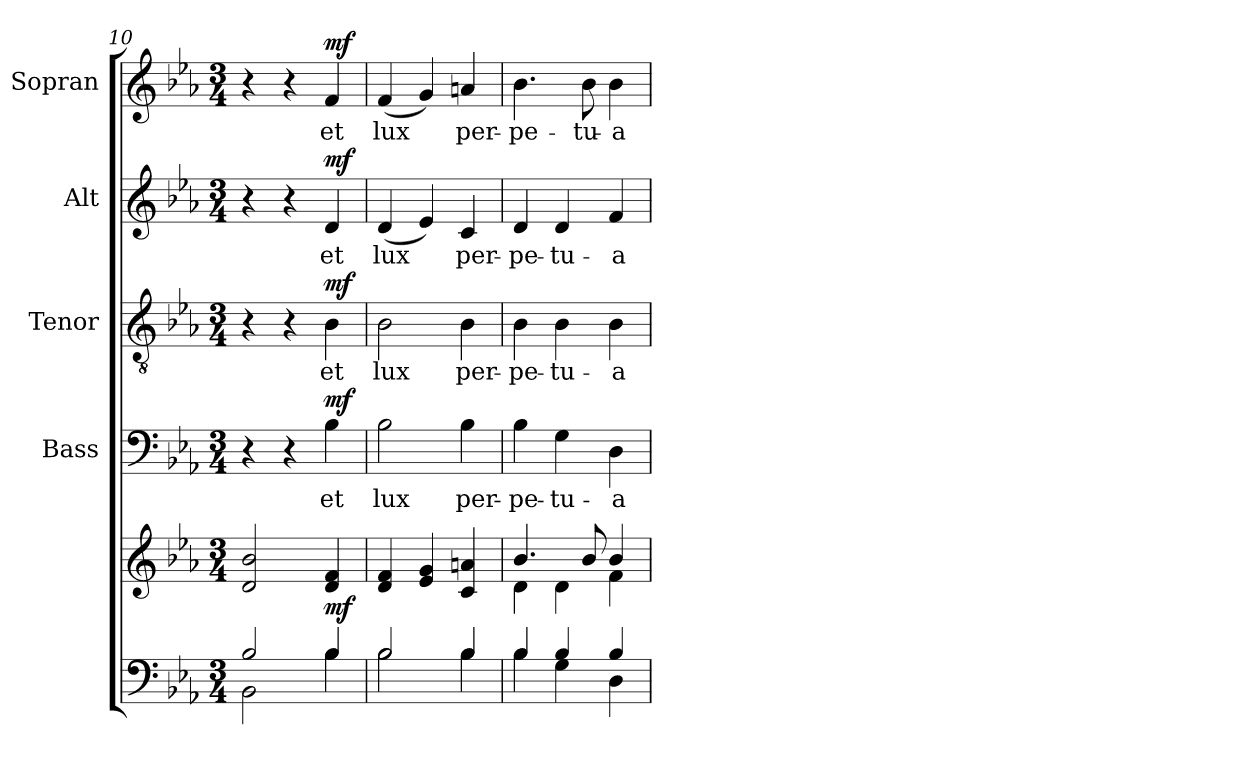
**kern	**kern	**dynam	**kern	**text	**dynam	**kern	**text	**dynam	**kern	**text	**dynam	**kern	**text	**dynam
*part5	*part5	*part5	*part4	*part4	*part4	*part3	*part3	*part3	*part2	*part2	*part2	*part1	*part1	*part1
*staff6	*staff5	*staff5/6	*staff4	*staff4	*staff4	*staff3	*staff3	*staff3	*staff2	*staff2	*staff2	*staff1	*staff1	*staff1
*	*	*	*I"Bass	*	*	*I"Tenor	*	*	*I"Alt	*	*	*I"Sopran	*	*
*	*	*	*I'B.	*	*	*I'T.	*	*	*I'A.	*	*	*I'S.	*	*
*clefF4	*clefG2	*	*clefF4	*	*	*clefGv2	*	*	*clefG2	*	*	*clefG2	*	*
*k[b-e-a-]	*k[b-e-a-]	*	*k[b-e-a-]	*	*	*k[b-e-a-]	*	*	*k[b-e-a-]	*	*	*k[b-e-a-]	*	*
*E-:	*E-:	*	*E-:	*	*	*E-:	*	*	*E-:	*	*	*E-:	*	*
*M3/4	*M3/4	*	*M3/4	*	*	*M3/4	*	*	*M3/4	*	*	*M3/4	*	*
=10	=10	=10	=10	=10	=10	=10	=10	=10	=10	=10	=10	=10	=10	=10
*^	*	*	*	*	*	*	*	*	*	*	*	*	*	*
2B-/	2BB-\	2d/ 2b-/	.	4r	.	.	4r	.	.	4r	.	.	4r	.	.
.	.	.	.	4r	.	.	4r	.	.	4r	.	.	4r	.	.
!	!	!	!LO:DY:b	!	!LO:LY:b	!LO:DY:a	!	!LO:LY:b	!LO:DY:a	!	!LO:LY:b	!LO:DY:a	!	!LO:LY:b	!LO:DY:a
4B-/	4B-\	4d/ 4f/	mf	4B-\	et	mf	4B-\	et	mf	4d/	et	mf	4f/	et	mf
=11	=11	=11	=11	=11	=11	=11	=11	=11	=11	=11	=11	=11	=11	=11	=11
!	!	!	!	!	!LO:LY:b	!	!	!LO:LY:b	!	!	!LO:LY:b	!	!	!LO:LY:b	!
2B-/	2B-\	4d/ 4f/	.	2B-\	lux	.	2B-\	lux	.	(<4d/	lux	.	(<4f/	lux	.
.	.	4e-/ 4g/	.	.	.	.	.	.	.	4e-/)	.	.	4g/)	.	.
!	!	!	!	!	!LO:LY:b	!	!	!LO:LY:b	!	!	!LO:LY:b	!	!	!LO:LY:b	!
4B-/	4B-\	4c/ 4an/	.	4B-\	per-	.	4B-\	per-	.	4c/	per-	.	4an/	per-	.
=12	=12	=12	=12	=12	=12	=12	=12	=12	=12	=12	=12	=12	=12	=12	=12
*	*	*^	*	*	*	*	*	*	*	*	*	*	*	*	*
!	!	!	!	!	!	!LO:LY:b	!	!	!LO:LY:b	!	!	!LO:LY:b	!	!	!LO:LY:b	!
4B-/	4B-\	4.b-/	4d\	.	4B-\	-pe-	.	4B-\	-pe-	.	4d/	-pe-	.	4.b-\	-pe-	.
!	!	!	!	!	!	!LO:LY:b	!	!	!LO:LY:b	!	!	!LO:LY:b	!	!	!	!
4B-/	4G\	.	4d\	.	4G\	-tu-	.	4B-\	-tu-	.	4d/	-tu-	.	.	.	.
!	!	!	!	!	!	!	!	!	!	!	!	!	!	!	!LO:LY:b	!
.	.	8b-/	.	.	.	.	.	.	.	.	.	.	.	8b-\	-tu-	.
!	!	!	!	!	!	!LO:LY:b	!	!	!LO:LY:b	!	!	!LO:LY:b	!	!	!LO:LY:b	!
4B-/	4D\	4b-/	4f\	.	4D\	-a	.	4B-\	-a	.	4f/	-a	.	4b-\	-a	.
*v	*v	*	*	*	*	*	*	*	*	*	*	*	*	*	*	*
*	*v	*v	*	*	*	*	*	*	*	*	*	*	*	*	*
=	=	=	=	=	=	=	=	=	=	=	=	=	=	=
*-	*-	*-	*-	*-	*-	*-	*-	*-	*-	*-	*-	*-	*-	*-
